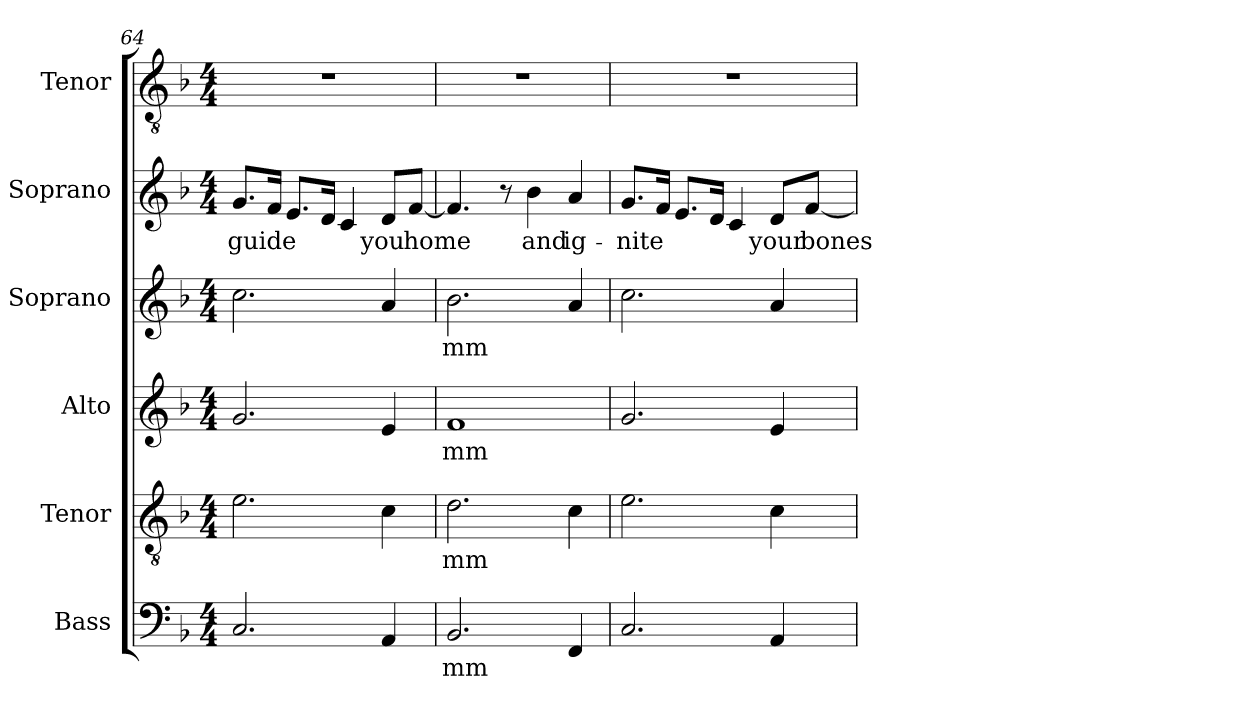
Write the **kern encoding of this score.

**kern	**text	**kern	**text	**kern	**text	**kern	**text	**kern	**text	**kern
*part6	*part6	*part5	*part5	*part4	*part4	*part3	*part3	*part2	*part2	*part1
*staff6	*staff6	*staff5	*staff5	*staff4	*staff4	*staff3	*staff3	*staff2	*staff2	*staff1
*I"Bass	*	*I"Tenor	*	*I"Alto	*	*I"Soprano	*	*I"Soprano	*	*I"Tenor
*I'B.	*	*I'T.	*	*I'A.	*	*I'S.	*	*I'S.	*	*I'T.
!!LO:PB:g=z
*clefF4	*	*clefGv2	*	*clefG2	*	*clefG2	*	*clefG2	*	*clefGv2
*k[b-]	*	*k[b-]	*	*k[b-]	*	*k[b-]	*	*k[b-]	*	*k[b-]
*M4/4	*	*M4/4	*	*M4/4	*	*M4/4	*	*M4/4	*	*M4/4
=64	=64	=64	=64	=64	=64	=64	=64	=64	=64	=64
!	!	!	!	!	!	!	!	!	!LO:LY:b	!
2.C/	.	2.e\	.	2.g/	.	2.cc\	.	8.g/L	guide	1r
.	.	.	.	.	.	.	.	16f/Jk	.	.
.	.	.	.	.	.	.	.	8.e/L	.	.
.	.	.	.	.	.	.	.	16d/Jk	.	.
.	.	.	.	.	.	.	.	4c/	.	.
!	!	!	!	!	!	!	!	!	!LO:LY:b	!
4AA/	.	4c\	.	4e/	.	4a/	.	8d/L	you	.
!	!	!	!	!	!	!	!	!	!LO:LY:b	!
.	.	.	.	.	.	.	.	[8f/J	home	.
=65	=65	=65	=65	=65	=65	=65	=65	=65	=65	=65
!	!LO:LY:b	!	!LO:LY:b	!	!LO:LY:b	!	!LO:LY:b	!	!	!
2.BB-/	mm	2.d\	mm	1f	mm	2.b-\	mm	4.f/]	.	1r
.	.	.	.	.	.	.	.	8r	.	.
!	!	!	!	!	!	!	!	!	!LO:LY:b	!
.	.	.	.	.	.	.	.	4b-\	and	.
!	!	!	!	!	!	!	!	!	!LO:LY:b	!
4FF/	.	4c\	.	.	.	4a/	.	4a/	ig-	.
=66	=66	=66	=66	=66	=66	=66	=66	=66	=66	=66
!	!	!	!	!	!	!	!	!	!LO:LY:b	!
2.C/	.	2.e\	.	2.g/	.	2.cc\	.	8.g/L	-nite	1r
.	.	.	.	.	.	.	.	16f/Jk	.	.
.	.	.	.	.	.	.	.	8.e/L	.	.
.	.	.	.	.	.	.	.	16d/Jk	.	.
.	.	.	.	.	.	.	.	4c/	.	.
!	!	!	!	!	!	!	!	!	!LO:LY:b	!
4AA/	.	4c\	.	4e/	.	4a/	.	8d/L	your	.
!	!	!	!	!	!	!	!	!	!LO:LY:b	!
.	.	.	.	.	.	.	.	[8f/J	bones	.
=	=	=	=	=	=	=	=	=	=	=
*-	*-	*-	*-	*-	*-	*-	*-	*-	*-	*-
